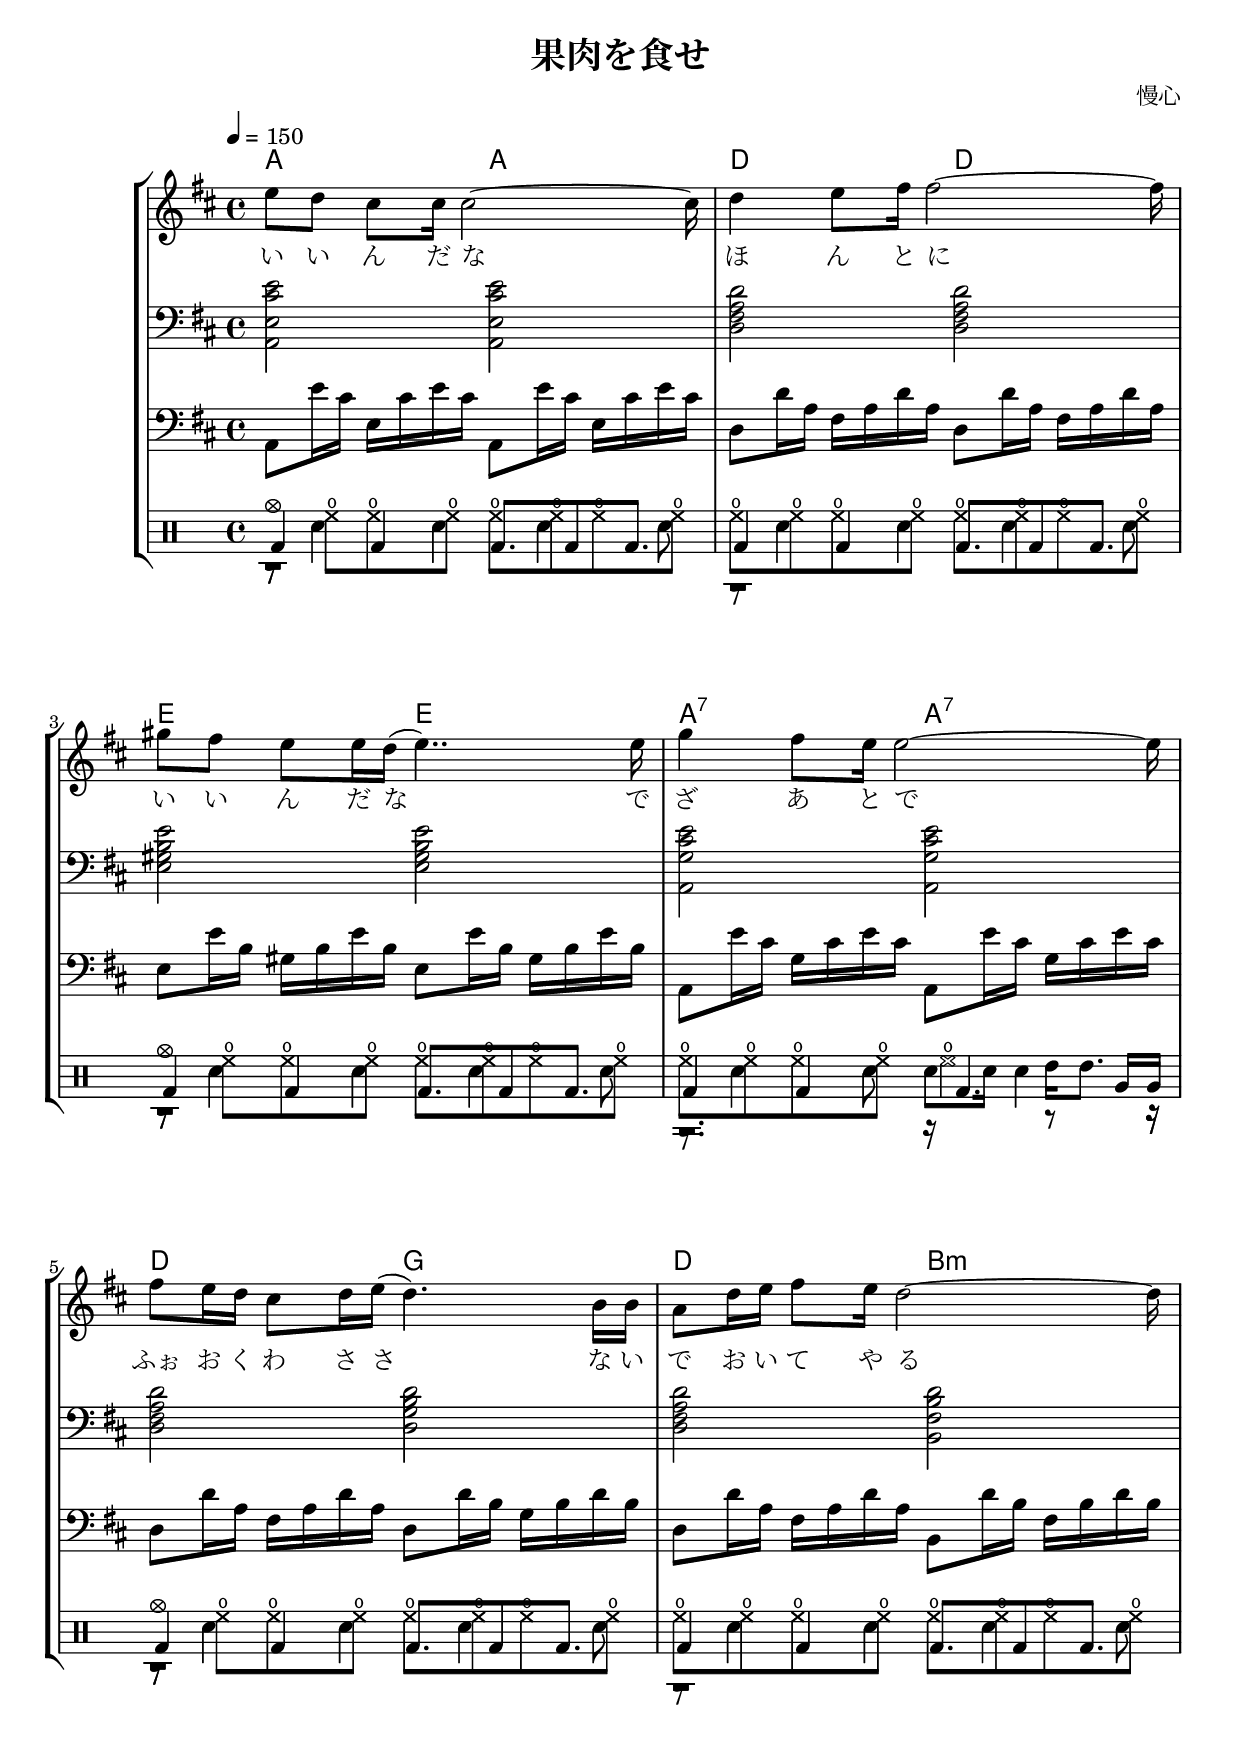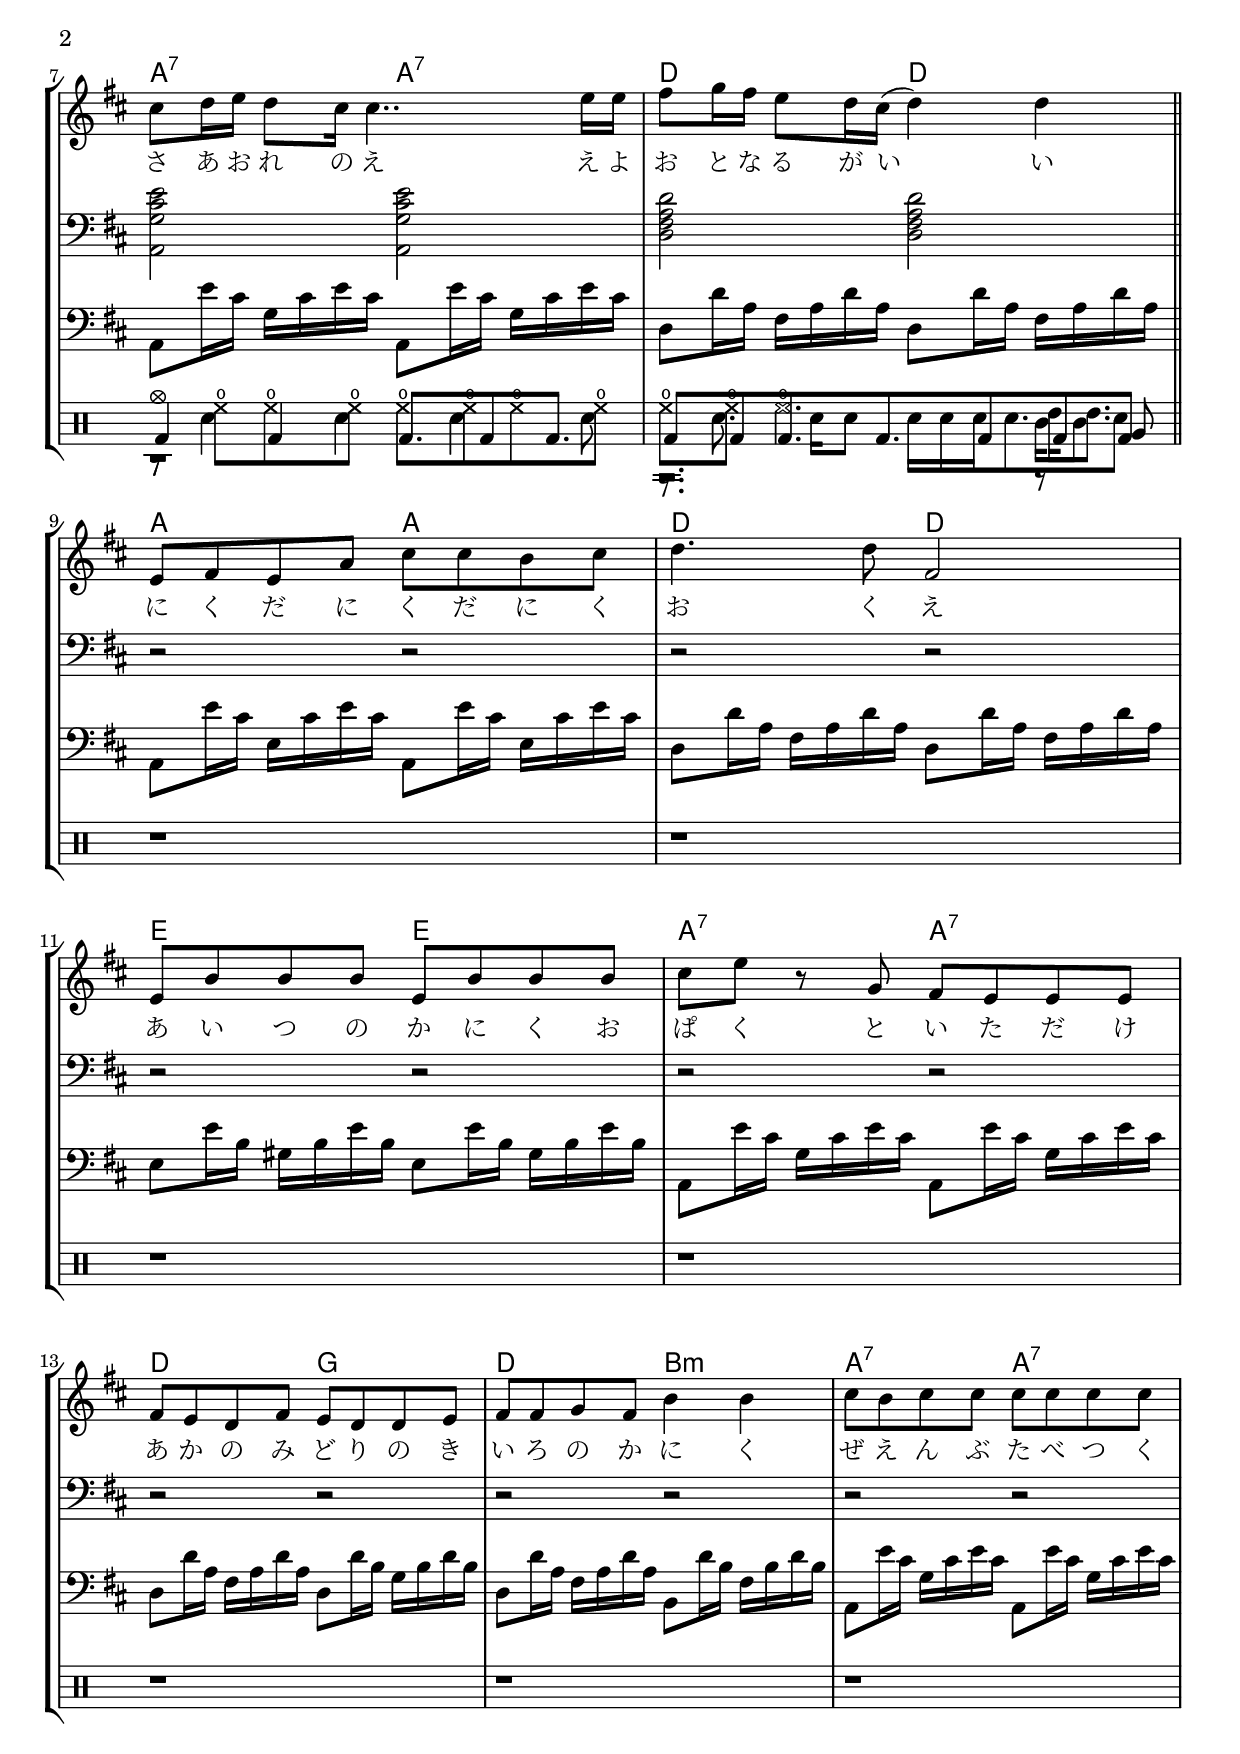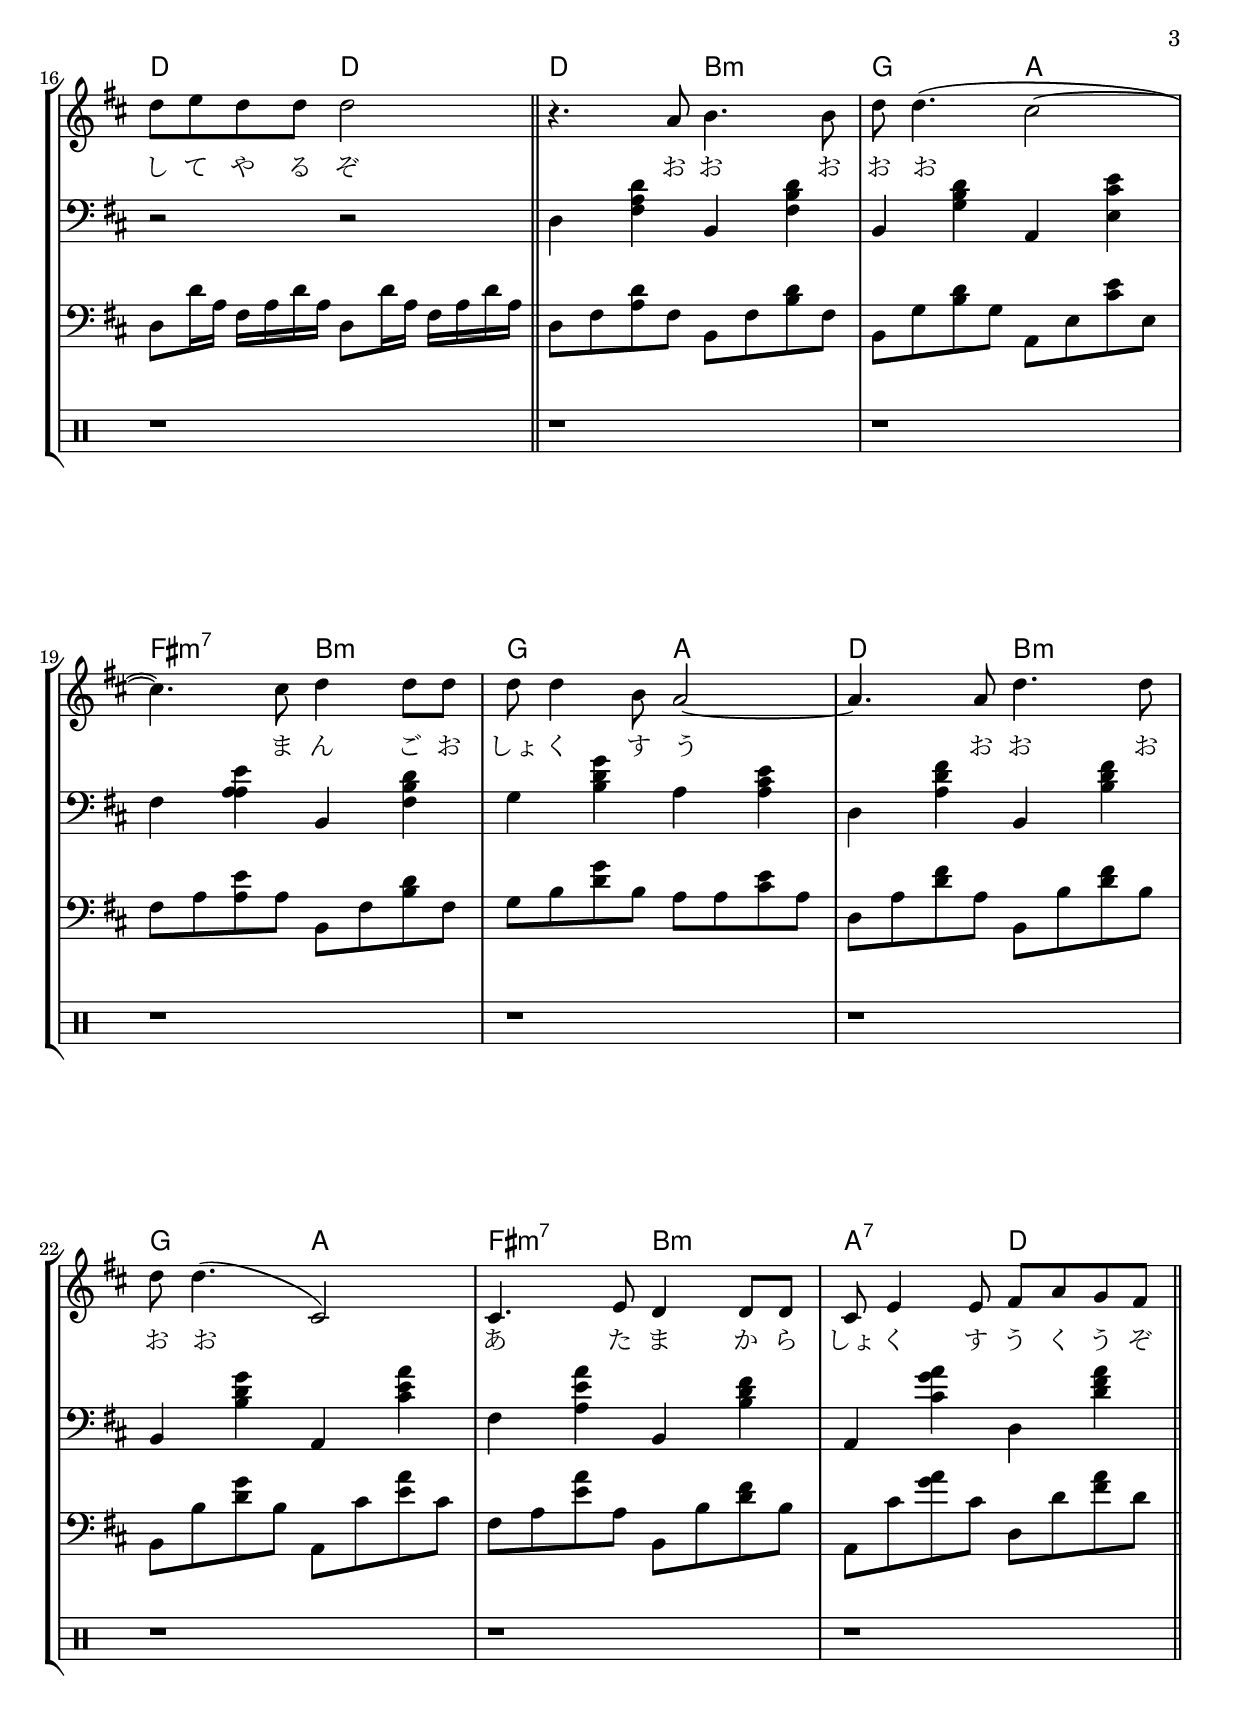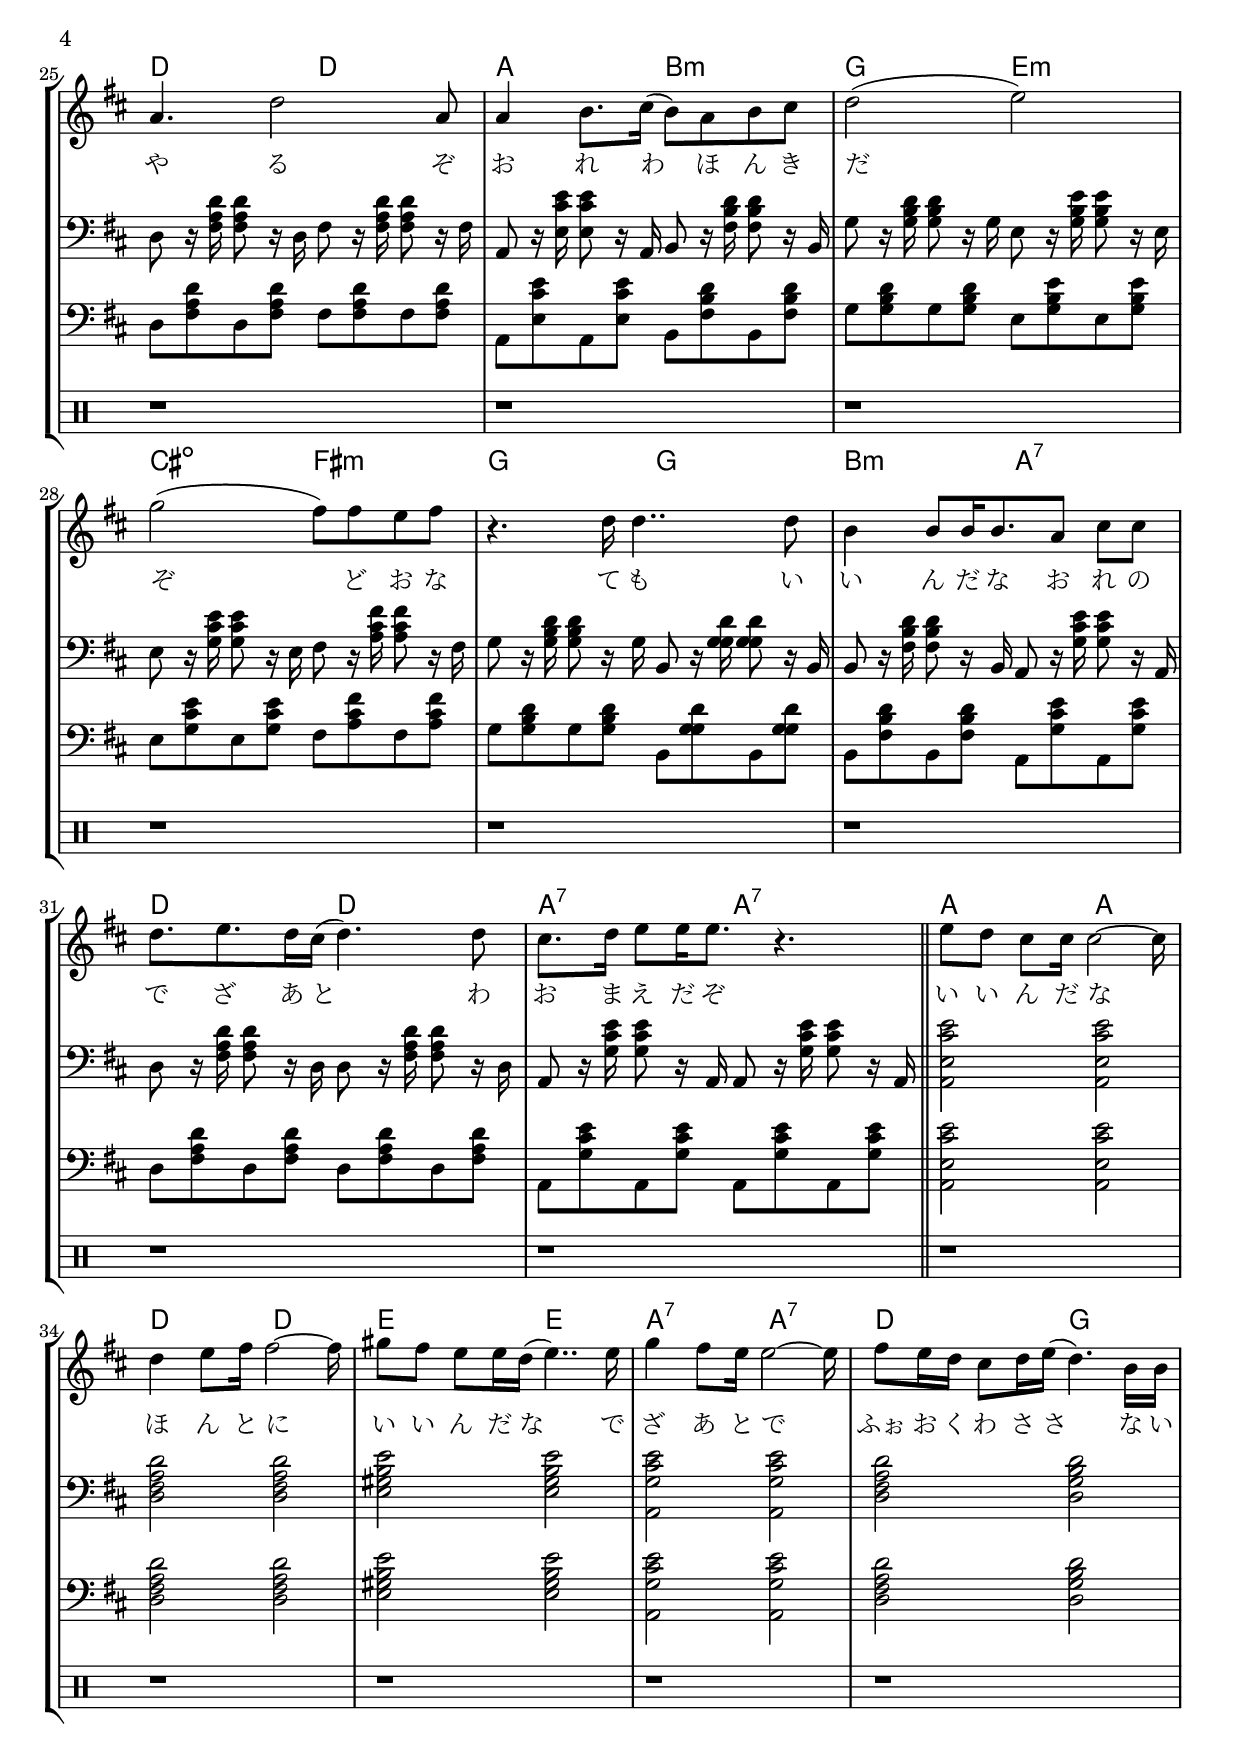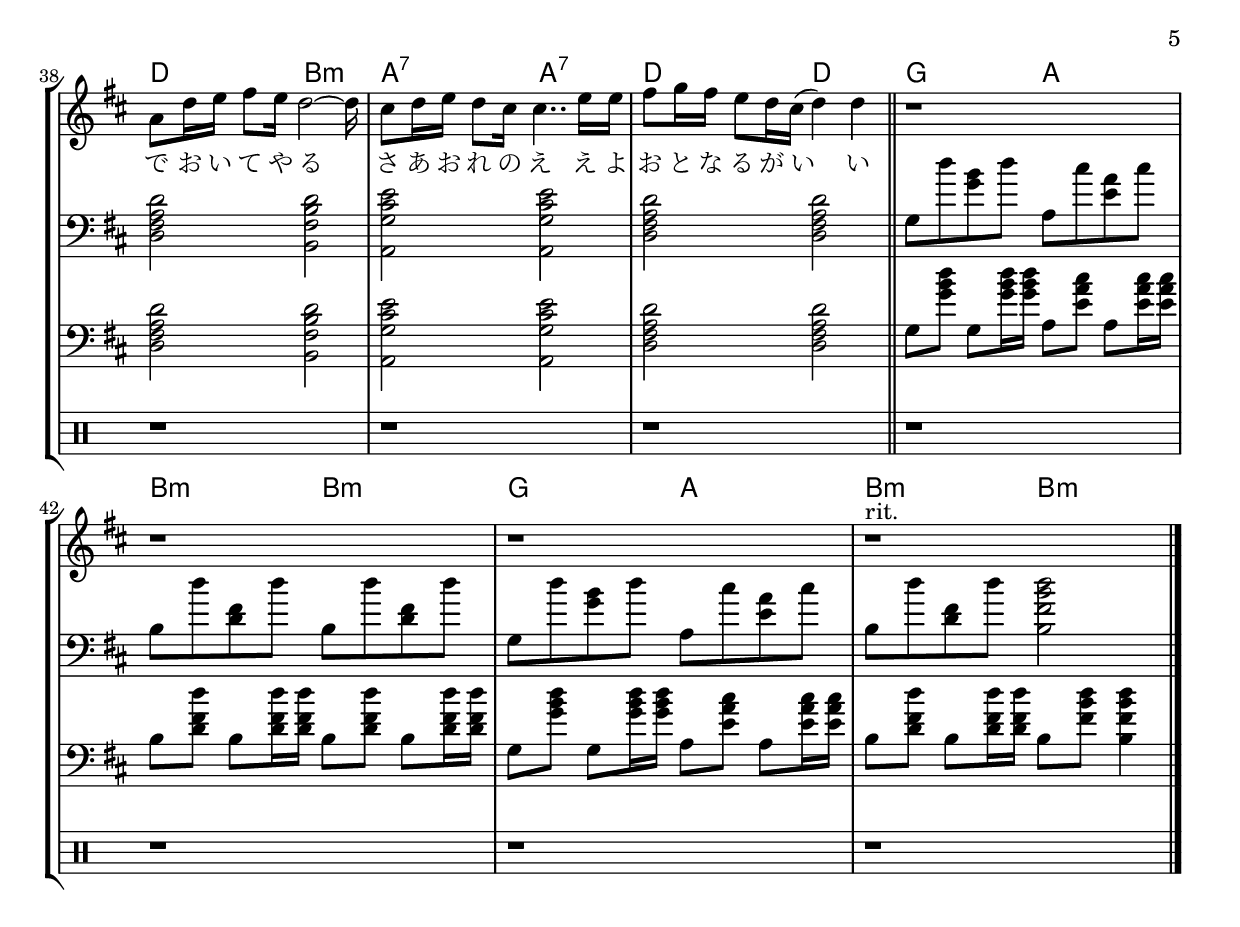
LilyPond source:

\version "2.12.1"

\header {
	title = \markup {果肉を食せ}
	composer = \markup \center-column {慢心}
}

harmony = \chordmode {
	a2 a d d e e a:7 a:7 d g d b:m a:7 a:7 d d 

	a a d d e e a:7 a:7 d g d b:m a:7 a:7 d d 

	d b:m g a fis:min7 b:m g a d b:m g a fis:min7 b:m a:7 d 

	d d a b:m g e:m cis:dim fis:m g g b:m a:7 d d a:7 a:7 

	a a d d e e a:7 a:7 d g d b:m a:7 a:7 d d 

	g a b:m b:m g a b:m b:m 
}

melody = {
	\set Staff.midiInstrument = #"Synth Voice"
		\key d \major
	\tempo 4 = 150
 e''8  d''8  cis''8  cis''16  cis''2~cis''16 
	d''4  e''8  fis''16  fis''2~fis''16 
	gis''8  fis''8  e''8  e''16  d''16  (e''4..)  e''16 
	g''4  fis''8  e''16  e''2~e''16 
	fis''8  e''16  d''16  cis''8  d''16  e''16  (d''4.)  b'16  b'16 
	a'8  d''16  e''16  fis''8  e''16  d''2~d''16 
	cis''8  d''16  e''16  d''8  cis''16  cis''4..  e''16  e''16 
	fis''8  g''16  fis''16  e''8  d''16  cis''16  (d''4)  d''4
	\set Staff.midiInstrument = #"Synth Voice"
	 e'8  fis'8  e'8  a'8  cis''8  cis''8  b'8  cis''8 
	d''4.  d''8  fis'2 
	e'8  b'8  b'8  b'8  e'8  b'8  b'8  b'8 
	cis''8  e''8  r8  g'8  fis'8  e'8  e'8  e'8 
	fis'8  e'8  d'8  fis'8  e'8  d'8  d'8  e'8 
	fis'8  fis'8  g'8  fis'8  b'4  b'4 
	cis''8  b'8  cis''8  cis''8  cis''8  cis''8  cis''8  cis''8 
	d''8  e''8  d''8  d''8  d''2
	\set Staff.midiInstrument = #"Synth Voice"
	r4. a'8  b'4.  b'8 
	d''8  d''4.  (cis''2~ 
	cis''4.)  cis''8  d''4  d''8  d''8 
	d''8  d''4  b'8  a'2~ 
	a'4.  a'8  d''4.  d''8 
	d''8  d''4.  (cis'2) 
	cis'4.  e'8  d'4  d'8  d'8 
	cis'8  e'4  e'8  fis'8  	\set Staff.midiInstrument = #"Synth Voice"
	a'8  g'8  fis'8 
	a'4.  d''2  a'8 
	a'4  b'8.  cis''16  (b'8)  a'8  b'8  cis''8 
	d''2  (e''2) 
	g''2  (fis''8)  fis''8  e''8  fis''8 
	r4.  d''16  d''4..  d''8 
	b'4  b'8  b'16  b'8.  a'8  cis''8  cis''8 
	d''8.  e''8.  d''16  cis''16  (d''4.)  d''8 
	cis''8.  d''16  e''8  e''16  e''8.  	r4. 	\set Staff.midiInstrument = #"Synth Voice"
	 e''8  d''8  cis''8  cis''16  cis''2~cis''16 
	d''4  e''8  fis''16  fis''2~fis''16 
	gis''8  fis''8  e''8  e''16  d''16  (e''4..)  e''16 
	g''4  fis''8  e''16  e''2~e''16 
	fis''8  e''16  d''16  cis''8  d''16  e''16  (d''4.)  b'16  b'16 
	a'8  d''16  e''16  fis''8  e''16  d''2~d''16 
	cis''8  d''16  e''16  d''8  cis''16  cis''4..  e''16  e''16 
	fis''8  g''16  fis''16  e''8  d''16  cis''16  (d''4)  d''4
	r1 | r1 | r1 | r1^"rit." \bar "|."
}

words = \lyricmode {
	い  い  ん  だ  な  ほ  ん  と  に  い  い  ん  だ  な  で  ざ  あ  と  で  ふぉ  お  く  わ  さ  さ  な  い  で  お  い  て  や  る  さ  あ  お  れ  の  え  え  よ  お  と  な  る  が  い  い  
	に  く  だ  に  く  だ  に  く  お  く  え  あ  い  つ  の  か  に  く  お  ぱ  く  と  い  た  だ  け  あ  か  の  み  ど  り  の  き  い  ろ  の  か  に  く  ぜ  え  ん  ぶ  た  べ  つ  く  し  て  や  る  ぞ  
	お  お  お  お  お  ま  ん  ご  お  しょ  く  す  う  お  お  お  お  お  あ  た  ま  か  ら  しょ  く  す  う  
	く  う  ぞ  や  る  ぞ  お  れ  わ  ほ  ん  き  だ  ぞ  ど  お  な  て  も  い  い  ん  だ  な  お  れ  の  で  ざ  あ  と  わ  お  ま  え  だ  ぞ  
	い  い  ん  だ  な  ほ  ん  と  に  い  い  ん  だ  な  で  ざ  あ  と  で  ふぉ  お  く  わ  さ  さ  な  い  で  お  い  て  や  る  さ  あ  お  れ  の  え  え  よ  お  と  な  る  が  い  い  
	
}

tempochange = {
	\tempo 4 = 150
	r1 | r1 | r1 | r1 | r1 | r1 | r1 | r1 \bar "||"
	\tempo 4 = 150
	r1 | r1 | r1 | r1 | r1 | r1 | r1 | r1 \bar "||"
	\tempo 4 = 150
	r1 | r1 | r1 | r1 | r1 | r1 | r1 | r1 \bar "||"
	\tempo 4 = 150
	r1 | r1 | r1 | r1 | r1 | r1 | r1 | r1 \bar "||"
	\tempo 4 = 150
	r1 | r1 | r1 | r1 | r1 | r1 | r1 | r1 \bar "||"
	\tempo 4 = 150
	r1 | r1 | r1 | \tempo 4 = 112 r2 \tempo 4 = 100 r2 \bar "|."
}

mainacc = {
	\clef bass
	\set Staff.midiInstrument = #"Synth Voice"
	\key d \major
	\tempo 4 = 150
	<a, e cis' e'>2
	<a, e cis' e'>2
	<d fis a d'>2
	<d fis a d'>2
	<e gis b e'>2
	<e gis b e'>2
	<a, g cis' e'>2
	<a, g cis' e'>2
	<d fis a d'>2
	<d g b d'>2
	<d fis a d'>2
	<b, fis b d'>2
	<a, g cis' e'>2
	<a, g cis' e'>2
	<d fis a d'>2
	<d fis a d'>2
	\bar "||"

	\set Staff.midiInstrument = #"Synth Voice"
	r2
	r2
	r2
	r2
	r2
	r2
	r2
	r2
	r2
	r2
	r2
	r2
	r2
	r2
	r2
	r2
	\bar "||"

	\set Staff.midiInstrument = #"Synth Voice"
	d4 <fis a d'>4
	b,4 <fis b d'>4
	b,4 <g b d'>4
	a,4 <e cis' e'>4
	fis4 <a a e'>4
	b,4 <fis b d'>4
	g4 <b d' g'>4
	a4 <a cis' e'>4
	d4 <a d' fis'>4
	b,4 <b d' fis'>4
	b,4 <b d' g'>4
	a,4 <cis' e' a'>4
	fis4 <a e' a'>4
	b,4 <b d' fis'>4
	a,4 <cis' g' a'>4
	d4 <d' fis' a'>4
	\bar "||"

	\set Staff.midiInstrument = #"Synth Voice"
	d8 r16 <fis a d'>16 <fis a d'>8 r16 d16
	fis8 r16 <fis a d'>16 <fis a d'>8 r16 fis16
	a,8 r16 <e cis' e'>16 <e cis' e'>8 r16 a,16
	b,8 r16 <fis b d'>16 <fis b d'>8 r16 b,16
	g8 r16 <g b d'>16 <g b d'>8 r16 g16
	e8 r16 <g b e'>16 <g b e'>8 r16 e16
	e8 r16 <g cis' e'>16 <g cis' e'>8 r16 e16
	fis8 r16 <a cis' fis'>16 <a cis' fis'>8 r16 fis16
	g8 r16 <g b d'>16 <g b d'>8 r16 g16
	b,8 r16 <g g d'>16 <g g d'>8 r16 b,16
	b,8 r16 <fis b d'>16 <fis b d'>8 r16 b,16
	a,8 r16 <g cis' e'>16 <g cis' e'>8 r16 a,16
	d8 r16 <fis a d'>16 <fis a d'>8 r16 d16
	d8 r16 <fis a d'>16 <fis a d'>8 r16 d16
	a,8 r16 <g cis' e'>16 <g cis' e'>8 r16 a,16
	a,8 r16 <g cis' e'>16 <g cis' e'>8 r16 a,16
	\bar "||"

	\set Staff.midiInstrument = #"Synth Voice"
	<a, e cis' e'>2
	<a, e cis' e'>2
	<d fis a d'>2
	<d fis a d'>2
	<e gis b e'>2
	<e gis b e'>2
	<a, g cis' e'>2
	<a, g cis' e'>2
	<d fis a d'>2
	<d g b d'>2
	<d fis a d'>2
	<b, fis b d'>2
	<a, g cis' e'>2
	<a, g cis' e'>2
	<d fis a d'>2
	<d fis a d'>2
	\bar "||"

	\set Staff.midiInstrument = #"Synth Voice"
	g8 d'' <g' b'> d''
	a8 cis'' <e' a'> cis''
	b8 d'' <d' fis'> d''
	b8 d'' <d' fis'> d''
	g8 d'' <g' b'> d''
	a8 cis'' <e' a'> cis''
	b8 d'' <d' fis'> d''
	<b fis' b' d''>2
	\bar "|."
}

subacc = {
	\clef bass
	\set Staff.midiInstrument = #"Lead 3 (calliope)"
	\key d \major
	\tempo 4 = 150
	a,8 e'16 cis'16   e16 cis'16 e'16 cis'16
	a,8 e'16 cis'16   e16 cis'16 e'16 cis'16
	d8 d'16 a16   fis16 a16 d'16 a16
	d8 d'16 a16   fis16 a16 d'16 a16
	e8 e'16 b16   gis16 b16 e'16 b16
	e8 e'16 b16   gis16 b16 e'16 b16
	a,8 e'16 cis'16   g16 cis'16 e'16 cis'16
	a,8 e'16 cis'16   g16 cis'16 e'16 cis'16
	d8 d'16 a16   fis16 a16 d'16 a16
	d8 d'16 b16   g16 b16 d'16 b16
	d8 d'16 a16   fis16 a16 d'16 a16
	b,8 d'16 b16   fis16 b16 d'16 b16
	a,8 e'16 cis'16   g16 cis'16 e'16 cis'16
	a,8 e'16 cis'16   g16 cis'16 e'16 cis'16
	d8 d'16 a16   fis16 a16 d'16 a16
	d8 d'16 a16   fis16 a16 d'16 a16
	\bar "||"

	\set Staff.midiInstrument = #"Lead 3 (calliope)"
	a,8 e'16 cis'16   e16 cis'16 e'16 cis'16
	a,8 e'16 cis'16   e16 cis'16 e'16 cis'16
	d8 d'16 a16   fis16 a16 d'16 a16
	d8 d'16 a16   fis16 a16 d'16 a16
	e8 e'16 b16   gis16 b16 e'16 b16
	e8 e'16 b16   gis16 b16 e'16 b16
	a,8 e'16 cis'16   g16 cis'16 e'16 cis'16
	a,8 e'16 cis'16   g16 cis'16 e'16 cis'16
	d8 d'16 a16   fis16 a16 d'16 a16
	d8 d'16 b16   g16 b16 d'16 b16
	d8 d'16 a16   fis16 a16 d'16 a16
	b,8 d'16 b16   fis16 b16 d'16 b16
	a,8 e'16 cis'16   g16 cis'16 e'16 cis'16
	a,8 e'16 cis'16   g16 cis'16 e'16 cis'16
	d8 d'16 a16   fis16 a16 d'16 a16
	d8 d'16 a16   fis16 a16 d'16 a16
	\bar "||"

	\set Staff.midiInstrument = #"Lead 3 (calliope)"
	d8 fis <a d'> fis
	b,8 fis <b d'> fis
	b,8 g <b d'> g
	a,8 e <cis' e'> e
	fis8 a <a e'> a
	b,8 fis <b d'> fis
	g8 b <d' g'> b
	a8 a <cis' e'> a
	d8 a <d' fis'> a
	b,8 b <d' fis'> b
	b,8 b <d' g'> b
	a,8 cis' <e' a'> cis'
	fis8 a <e' a'> a
	b,8 b <d' fis'> b
	a,8 cis' <g' a'> cis'
	d8 d' <fis' a'> d'
	\bar "||"

	\set Staff.midiInstrument = #"Lead 3 (calliope)"
	d8 <fis a d'> d <fis a d'>
	fis8 <fis a d'> fis <fis a d'>
	a,8 <e cis' e'> a, <e cis' e'>
	b,8 <fis b d'> b, <fis b d'>
	g8 <g b d'> g <g b d'>
	e8 <g b e'> e <g b e'>
	e8 <g cis' e'> e <g cis' e'>
	fis8 <a cis' fis'> fis <a cis' fis'>
	g8 <g b d'> g <g b d'>
	b,8 <g g d'> b, <g g d'>
	b,8 <fis b d'> b, <fis b d'>
	a,8 <g cis' e'> a, <g cis' e'>
	d8 <fis a d'> d <fis a d'>
	d8 <fis a d'> d <fis a d'>
	a,8 <g cis' e'> a, <g cis' e'>
	a,8 <g cis' e'> a, <g cis' e'>
	\bar "||"

	\set Staff.midiInstrument = #"Lead 3 (calliope)"
	<a, e cis' e'>2
	<a, e cis' e'>2
	<d fis a d'>2
	<d fis a d'>2
	<e gis b e'>2
	<e gis b e'>2
	<a, g cis' e'>2
	<a, g cis' e'>2
	<d fis a d'>2
	<d g b d'>2
	<d fis a d'>2
	<b, fis b d'>2
	<a, g cis' e'>2
	<a, g cis' e'>2
	<d fis a d'>2
	<d fis a d'>2
	\bar "||"

	\set Staff.midiInstrument = #"Lead 3 (calliope)"
	g8 <g' b' d''> g <g' b' d''>16 <g' b' d''>
	a8 <e' a' cis''> a <e' a' cis''>16 <e' a' cis''>
	b8 <d' fis' d''> b <d' fis' d''>16 <d' fis' d''>
	b8 <d' fis' d''> b <d' fis' d''>16 <d' fis' d''>
	g8 <g' b' d''> g <g' b' d''>16 <g' b' d''>
	a8 <e' a' cis''> a <e' a' cis''>16 <e' a' cis''>
	b8 <d' fis' d''> b <d' fis' d''>16 <d' fis' d''>
	b8 <fis' b' d''>8 <b fis' b' d''>4
	\bar "|."
}

percA = {
	\drummode {
	r8 hho8 hho8 hho8 hho8 hho8 hho8 hho8  |hho8 hho8 hho8 hho8 hho8 hho8 hho8 hho8  |r8 hho8 hho8 hho8 hho8 hho8 hho8 hho8  |hho8 hho8 hho8 hho8 hho2  |r8 hho8 hho8 hho8 hho8 hho8 hho8 hho8  |hho8 hho8 hho8 hho8 hho8 hho8 hho8 hho8  |r8 hho8 hho8 hho8 hho8 hho8 hho8 hho8  |hho8 hho8 hho2.  \bar "||"
	r1 |r1 |r1 |r1 |r1 |r1 |r1 |r1 \bar "||"
	r1 |r1 |r1 |r1 |r1 |r1 |r1 |r1 \bar "||"
	r1 |r1 |r1 |r1 |r1 |r1 |r1 |r1 \bar "||"
	r1 |r1 |r1 |r1 |r1 |r1 |r1 |r1 \bar "||"
	r1 |r1 |r1 |r1 \bar "|."
	}
}

percB = {
	\drummode {
	r8 sn4 sn4 sn4 sn8  |r8 sn4 sn4 sn4 sn8  |r8 sn4 sn4 sn4 sn8  |r8 sn4 sn8 sn8 sn16 sn4 r16  |r8 sn4 sn4 sn4 sn8  |r8 sn4 sn4 sn4 sn8  |r8 sn4 sn4 sn4 sn8  |r8 sn8. sn16 sn8 sn16 sn16 sn16 sn8. sn8  \bar "||"
	r1 |r1 |r1 |r1 |r1 |r1 |r1 |r1 \bar "||"
	r1 |r1 |r1 |r1 |r1 |r1 |r1 |r1 \bar "||"
	r1 |r1 |r1 |r1 |r1 |r1 |r1 |r1 \bar "||"
	r1 |r1 |r1 |r1 |r1 |r1 |r1 |r1 \bar "||"
	r1 |r1 |r1 |r1 \bar "|."
	}
}

percC = {
	\drummode {
	bd4 bd4 bd8. bd8 bd8.  |bd4 bd4 bd8. bd8 bd8.  |bd4 bd4 bd8. bd8 bd8.  |bd4 bd4 r16 bd4. r16  |bd4 bd4 bd8. bd8 bd8.  |bd4 bd4 bd8. bd8 bd8.  |bd4 bd4 bd8. bd8 bd8.  |bd8 bd8 bd8. bd8. bd8 bd8 bd8  \bar "||"
	r1 |r1 |r1 |r1 |r1 |r1 |r1 |r1 \bar "||"
	r1 |r1 |r1 |r1 |r1 |r1 |r1 |r1 \bar "||"
	r1 |r1 |r1 |r1 |r1 |r1 |r1 |r1 \bar "||"
	r1 |r1 |r1 |r1 |r1 |r1 |r1 |r1 \bar "||"
	r1 |r1 |r1 |r1 \bar "|."
	}
}

percD = {
	\drummode {
	cymc1  |r1  |cymc1  |r1  |cymc1  |r1  |cymc1  |r1  \bar "||"
	r1 |r1 |r1 |r1 |r1 |r1 |r1 |r1 \bar "||"
	r1 |r1 |r1 |r1 |r1 |r1 |r1 |r1 \bar "||"
	r1 |r1 |r1 |r1 |r1 |r1 |r1 |r1 \bar "||"
	r1 |r1 |r1 |r1 |r1 |r1 |r1 |r1 \bar "||"
	r1 |r1 |r1 |r1 \bar "|."
	}
}

percE = {
	\drummode {
	r1 |r1 |r1 |r2. tommh16 tommh8.  |r1 |r1 |r1 |r2. tommh16 tommh8.  \bar "||"
	r1 |r1 |r1 |r1 |r1 |r1 |r1 |r1 \bar "||"
	r1 |r1 |r1 |r1 |r1 |r1 |r1 |r1 \bar "||"
	r1 |r1 |r1 |r1 |r1 |r1 |r1 |r1 \bar "||"
	r1 |r1 |r1 |r1 |r1 |r1 |r1 |r1 \bar "||"
	r1 |r1 |r1 |r1 \bar "|."
	}
}

percF = {
	\drummode {
	r1 |r1 |r1 |r2. r8 tomfh16 tomfh16  |r1 |r1 |r1 |r2. r8 tomfh8  \bar "||"
	r1 | r1 | r1 | r1 | r1 | r1 | r1 | r1 \bar "||"
	r1 | r1 | r1 | r1 | r1 | r1 | r1 | r1 \bar "||"
	r1 | r1 | r1 | r1 | r1 | r1 | r1 | r1 \bar "||"
	r1 | r1 | r1 | r1 | r1 | r1 | r1 | r1 \bar "||"
	r1 | r1 | r1 | r1 \bar "|."
	}
}

percG = {
	\drummode {
	r1 |r1 |r1 |r1 |r1 |r1 |r1 |r2. tomml16 tomml8.  \bar "||"
	r1 | r1 | r1 | r1 | r1 | r1 | r1 | r1 \bar "||"
	r1 | r1 | r1 | r1 | r1 | r1 | r1 | r1 \bar "||"
	r1 | r1 | r1 | r1 | r1 | r1 | r1 | r1 \bar "||"
	r1 | r1 | r1 | r1 | r1 | r1 | r1 | r1 \bar "||"
	r1 | r1 | r1 | r1 \bar "|."
	}
}

\score {
	<<
		\new StaffGroup <<
			\new ChordNames {\harmony}
			\new Voice = "melody" {\melody}
			\new Lyrics \lyricsto "melody" \words
			\new Staff = "mainacc" {\mainacc}
			\new Staff = "subacc" {\subacc}
			\new DrumStaff <<
				\new DrumVoice {\percA}
				\new DrumVoice {\percB}
				\new DrumVoice {\percC}
				\new DrumVoice {\percD}
				\new DrumVoice {\percE}
				\new DrumVoice {\percF}
				\new DrumVoice {\percG}
			>>
		>>
	>>
	\layout { }
}
